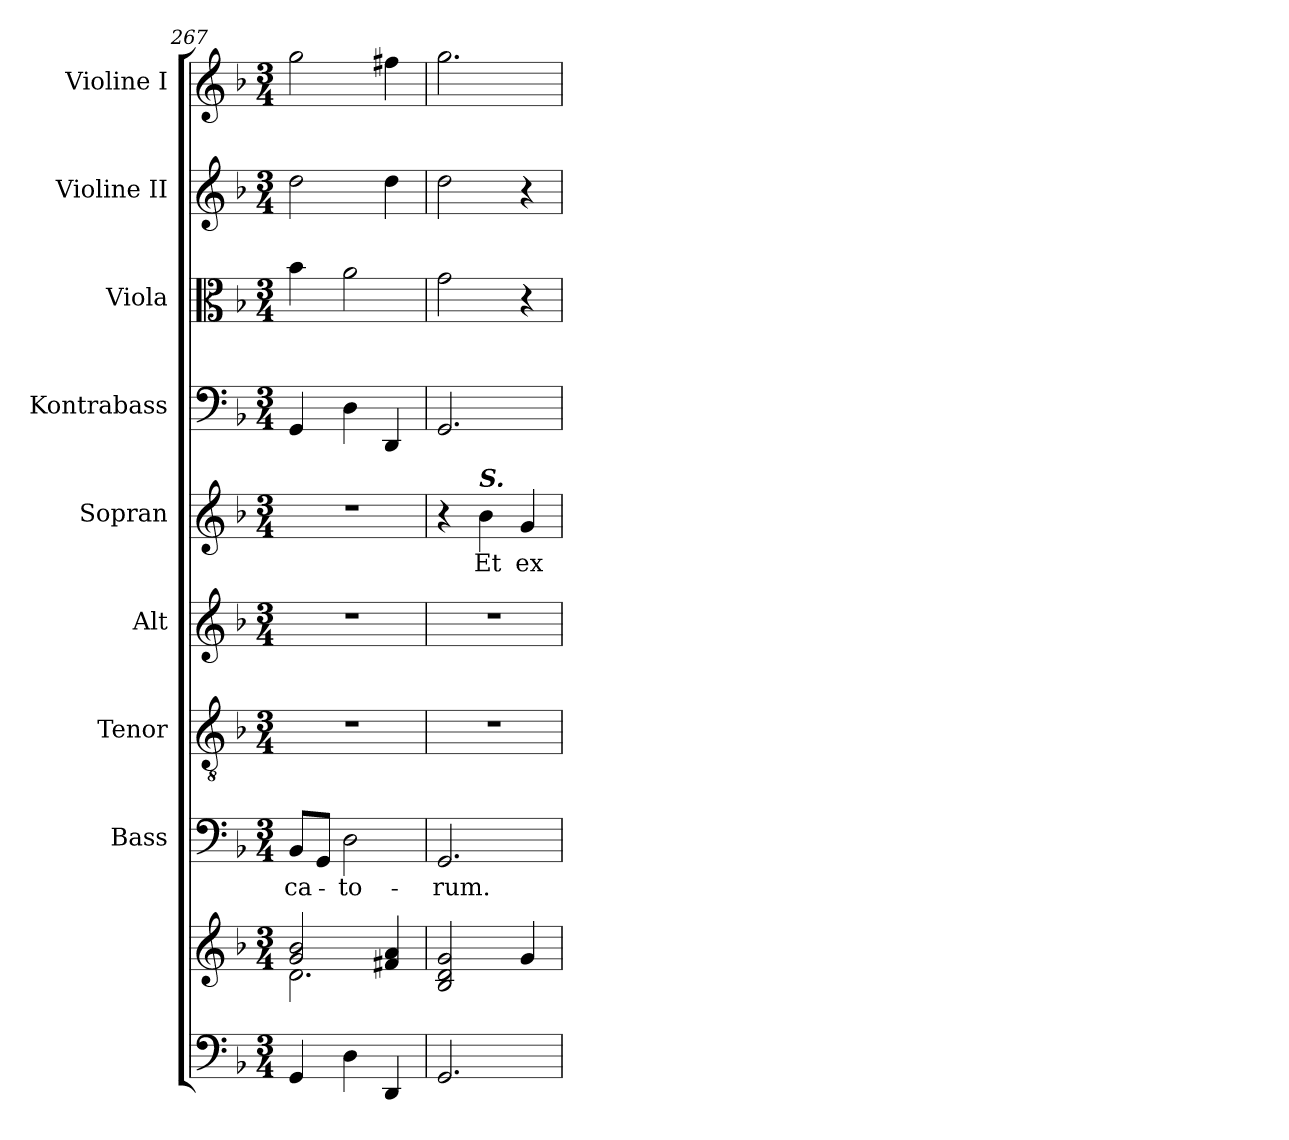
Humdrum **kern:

**kern	**kern	**kern	**text	**kern	**kern	**kern	**text	**kern	**kern	**kern	**kern
*part9	*part9	*part8	*part8	*part7	*part6	*part5	*part5	*part4	*part3	*part2	*part1
*staff10	*staff9	*staff8	*staff8	*staff7	*staff6	*staff5	*staff5	*staff4	*staff3	*staff2	*staff1
*	*	*I"Bass	*	*I"Tenor	*I"Alt	*I"Sopran	*	*I"Kontrabass	*I"Viola	*I"Violine II	*I"Violine I
*	*	*I'B.	*	*I'T.	*I'A.	*I'S.	*	*I'Kb.	*I'Vla.	*I'Vl. II	*I'Vl. I
*clefF4	*clefG2	*clefF4	*	*clefGv2	*clefG2	*clefG2	*	*clefF4	*clefC3	*clefG2	*clefG2
*	*	*	*	*	*	*	*	*ITrd7c12	*	*	*
*k[b-]	*k[b-]	*k[b-]	*	*k[b-]	*k[b-]	*k[b-]	*	*k[b-]	*k[b-]	*k[b-]	*k[b-]
*F:	*F:	*F:	*	*F:	*F:	*F:	*	*F:	*F:	*F:	*F:
*M3/4	*M3/4	*M3/4	*	*M3/4	*M3/4	*M3/4	*	*M3/4	*M3/4	*M3/4	*M3/4
=267	=267	=267	=267	=267	=267	=267	=267	=267	=267	=267	=267
*	*^	*	*	*	*	*	*	*	*	*	*
!	!	!	!	!LO:LY:b	!	!	!	!	!	!	!	!
4GG/	2g/ 2b-/	2.d\	8BB-/L	-ca-	2.r	2.r	2.r	.	4GGG/	4b-\	2dd\	2gg\
.	.	.	8GG/J	.	.	.	.	.	.	.	.	.
!	!	!	!	!LO:LY:b	!	!	!	!	!	!	!	!
4D\	.	.	2D\	-to-	.	.	.	.	4DD\	2a\	.	.
4DD/	4f#X/ 4a/	.	.	.	.	.	.	.	4DDD/	.	4dd\	4ff#X\
*	*v	*v	*	*	*	*	*	*	*	*	*	*
=268	=268	=268	=268	=268	=268	=268	=268	=268	=268	=268	=268
!	!	!	!LO:LY:b	!	!	!	!	!	!	!	!
2.GG/	2B-/ 2d/ 2g/	2.GG/	-rum.	2.r	2.r	4r	.	2.GGG/	2g\	2dd\	2.gg\
!	!	!	!	!	!	!LO:TX:a:Bi:t=S.	!	!	!	!	!
!	!	!	!	!	!	!	!LO:LY:b	!	!	!	!
.	.	.	.	.	.	4b-\	Et	.	.	.	.
!	!	!	!	!	!	!	!LO:LY:b	!	!	!	!
.	4g/	.	.	.	.	4g/	ex-	.	4r	4r	.
=	=	=	=	=	=	=	=	=	=	=	=
*-	*-	*-	*-	*-	*-	*-	*-	*-	*-	*-	*-
